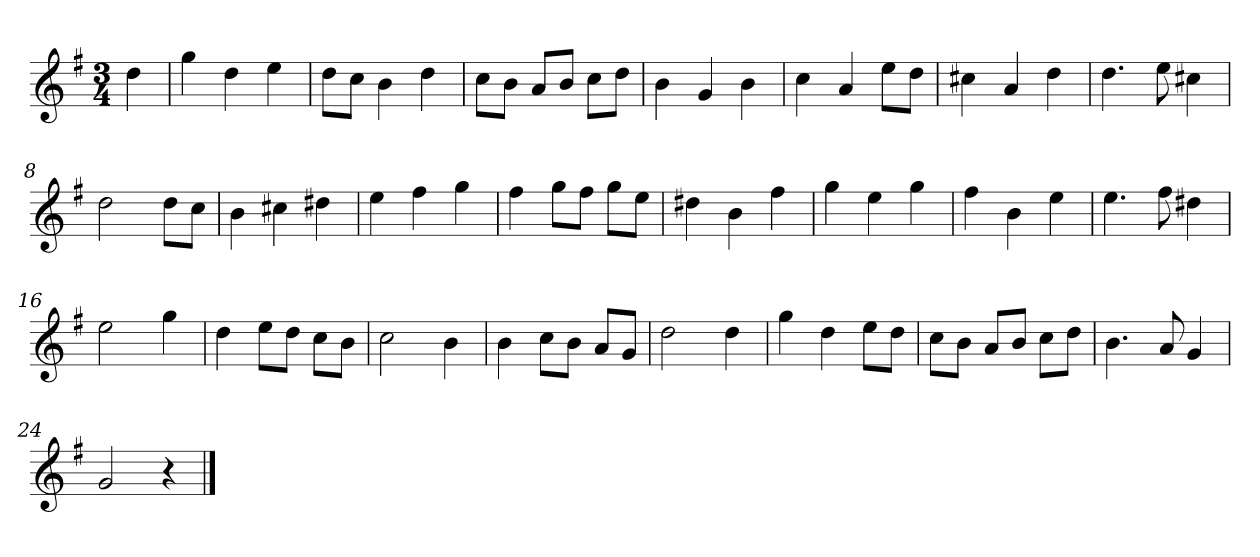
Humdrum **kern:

**kern
*part1
*staff1
*k[f#]
*M3/4
*MM120
=
4dd
=1
4gg
4dd
4ee
=2
8ddL
8ccJ
4b
4dd
=3
8ccL
8bJ
8aL
8bJ
8ccL
8ddJ
=4
4b
4g
4b
=5
4cc
4a
8eeL
8ddJ
=6
4cc#X
4a
4dd
=7
4.dd
8ee
4cc#X
=8
2dd
8ddL
8ccJ
=9
4b
4cc#X
4dd#X
=10
4ee
4ff#
4gg
=11
4ff#
8ggL
8ff#J
8ggL
8eeJ
=12
4dd#X
4b
4ff#
=13
4gg
4ee
4gg
=14
4ff#
4b
4ee
=15
4.ee
8ff#
4dd#X
=16
2ee
4gg
=17
4dd
8eeL
8ddJ
8ccL
8bJ
=18
2cc
4b
=19
4b
8ccL
8bJ
8aL
8gJ
=20
2dd
4dd
=21
4gg
4dd
8eeL
8ddJ
=22
8ccL
8bJ
8aL
8bJ
8ccL
8ddJ
=23
4.b
8a
4g
=24
2g
4r
==
*-
